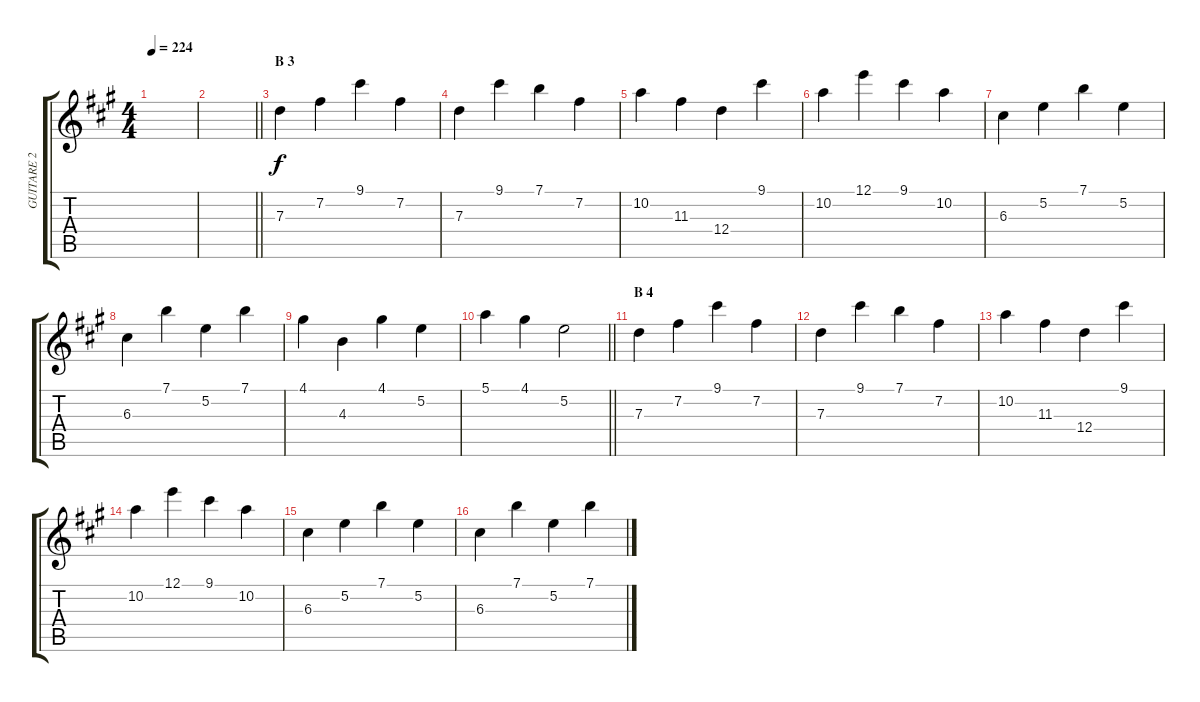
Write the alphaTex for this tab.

\track ("GUITARE 2" "GUITARE 2") {instrument distortionguitar}
\staff {score tabs}
\tuning (E4 B3 G3 D3 A2 E2) {hide}
\ts (4 4)
\tempo 224
\clef g2
\ks a
|
\barLineRight lightlight
|
\section ("" "B 3")
7.3.4{volume 10 balance 8 instrument acousticguitarsteel} 7.2.4 9.1.4 7.2.4 |
7.3.4 9.1.4 7.1.4 7.2.4 |
10.2.4 11.3.4 12.4.4 9.1.4 |
10.2.4 12.1.4 9.1.4 10.2.4 |
6.3.4 5.2.4 7.1.4 5.2.4 |
6.3.4 7.1.4 5.2.4 7.1.4 |
4.1.4 4.3.4 4.1.4 5.2.4 |
\barLineRight lightlight
5.1.4 4.1.4 5.2.2 |
\section ("" "B 4")
7.3.4 7.2.4 9.1.4 7.2.4 |
7.3.4 9.1.4 7.1.4 7.2.4 |
10.2.4 11.3.4 12.4.4 9.1.4 |
10.2.4 12.1.4 9.1.4 10.2.4 |
6.3.4 5.2.4 7.1.4 5.2.4 |
6.3.4 7.1.4 5.2.4 7.1.4
